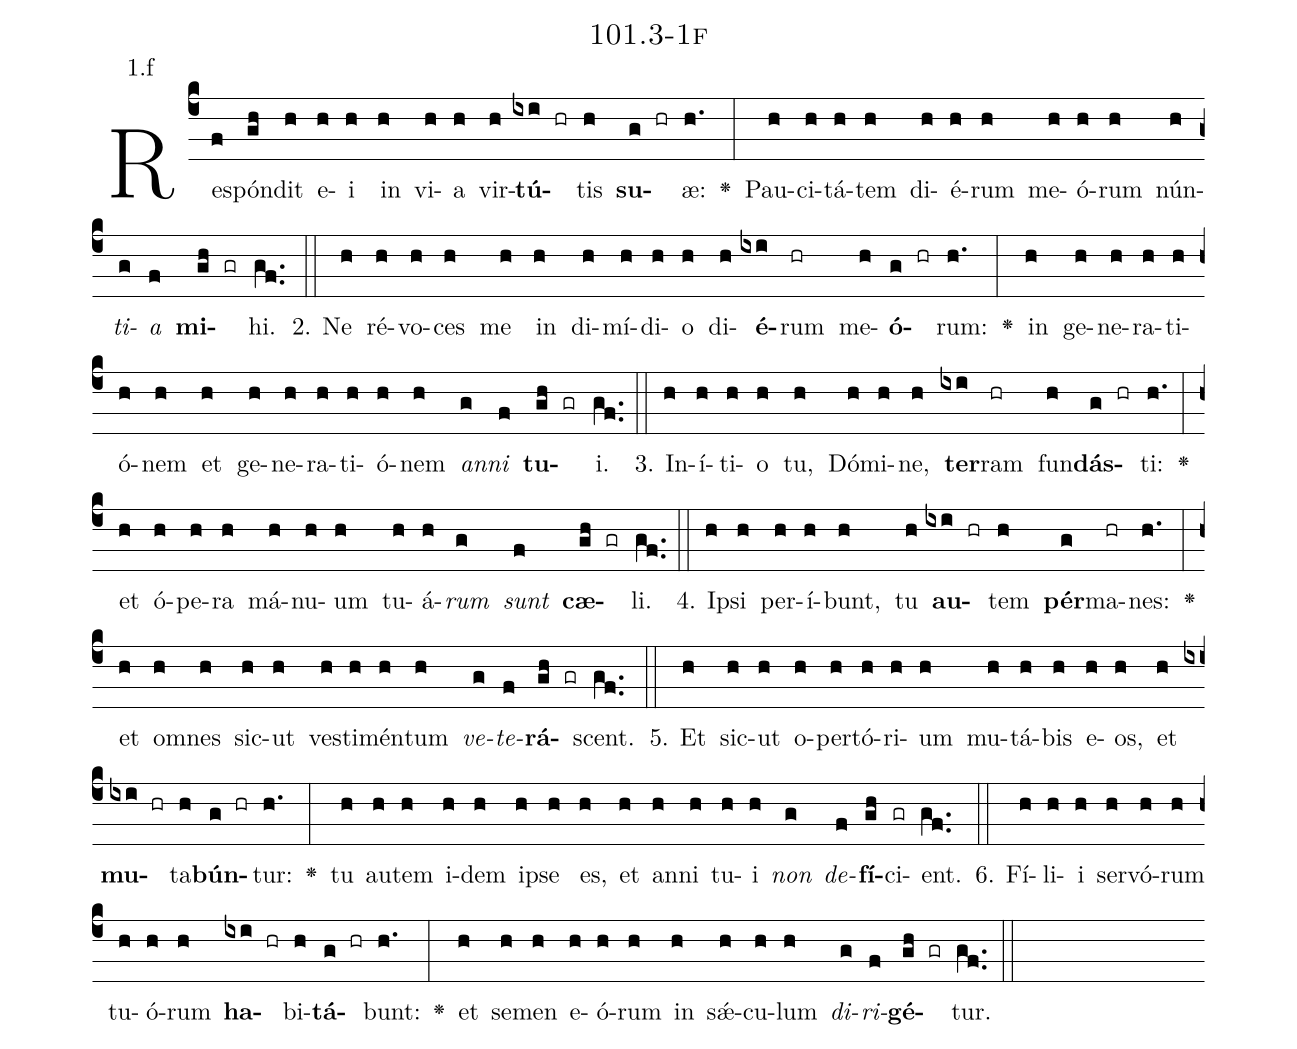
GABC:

name: 101.3-1f;
annotation: 1.f;
%%
(c4)Re(f)spón(gh)dit(h) e(h)i(h) in(h) vi(h)a(h) vir(h)<b>tú</b>(ixi hr)tis(h) <b>su</b>(g hr)æ:(h.) <v>\greheightstar</v>(:) Pau(h)ci(h)tá(h)tem(h) di(h)é(h)rum(h) me(h)ó(h)rum(h) nún(h)<i>ti</i>(g)<i>a</i>(f) <b>mi</b>(gh gr)hi.(gf..) (::)
2. Ne(h) ré(h)vo(h)ces(h) me(h) in(h) di(h)mí(h)di(h)o(h) di(h)<b>é</b>(ixi)rum(hr) me(h)<b>ó</b>(g hr)rum:(h.) <v>\greheightstar</v>(:) in(h) ge(h)ne(h)ra(h)ti(h)ó(h)nem(h) et(h) ge(h)ne(h)ra(h)ti(h)ó(h)nem(h) <i>an</i>(g)<i>ni</i>(f) <b>tu</b>(gh gr)i.(gf..) (::)
3. In(h)í(h)ti(h)o(h) tu,(h) Dó(h)mi(h)ne,(h) <b>ter</b>(ixi)ram(hr) fun(h)<b>dás</b>(g hr)ti:(h.) <v>\greheightstar</v>(:) et(h) ó(h)pe(h)ra(h) má(h)nu(h)um(h) tu(h)á(h)<i>rum</i>(g) <i>sunt</i>(f) <b>cæ</b>(gh gr)li.(gf..) (::)
4. Ip(h)si(h) per(h)í(h)bunt,(h) tu(h) <b>au</b>(ixi hr)tem(h) <b>pér</b>(g)ma(hr)nes:(h.) <v>\greheightstar</v>(:) et(h) om(h)nes(h) sic(h)ut(h) ves(h)ti(h)mén(h)tum(h) <i>ve</i>(g)<i>te</i>(f)<b>rá</b>(gh gr)scent.(gf..) (::)
5. Et(h) sic(h)ut(h) o(h)per(h)tó(h)ri(h)um(h) mu(h)tá(h)bis(h) e(h)os,(h) et(h) <b>mu</b>(ixi hr)ta(h)<b>bún</b>(g hr)tur:(h.) <v>\greheightstar</v>(:) tu(h) au(h)tem(h) i(h)dem(h) ip(h)se(h) es,(h) et(h) an(h)ni(h) tu(h)i(h) <i>non</i>(g) <i>de</i>(f)<b>fí</b>(gh)ci(gr)ent.(gf..) (::)
6. Fí(h)li(h)i(h) ser(h)vó(h)rum(h) tu(h)ó(h)rum(h) <b>ha</b>(ixi hr)bi(h)<b>tá</b>(g hr)bunt:(h.) <v>\greheightstar</v>(:) et(h) se(h)men(h) e(h)ó(h)rum(h) in(h) sǽ(h)cu(h)lum(h) <i>di</i>(g)<i>ri</i>(f)<b>gé</b>(gh gr)tur.(gf..) (::)
